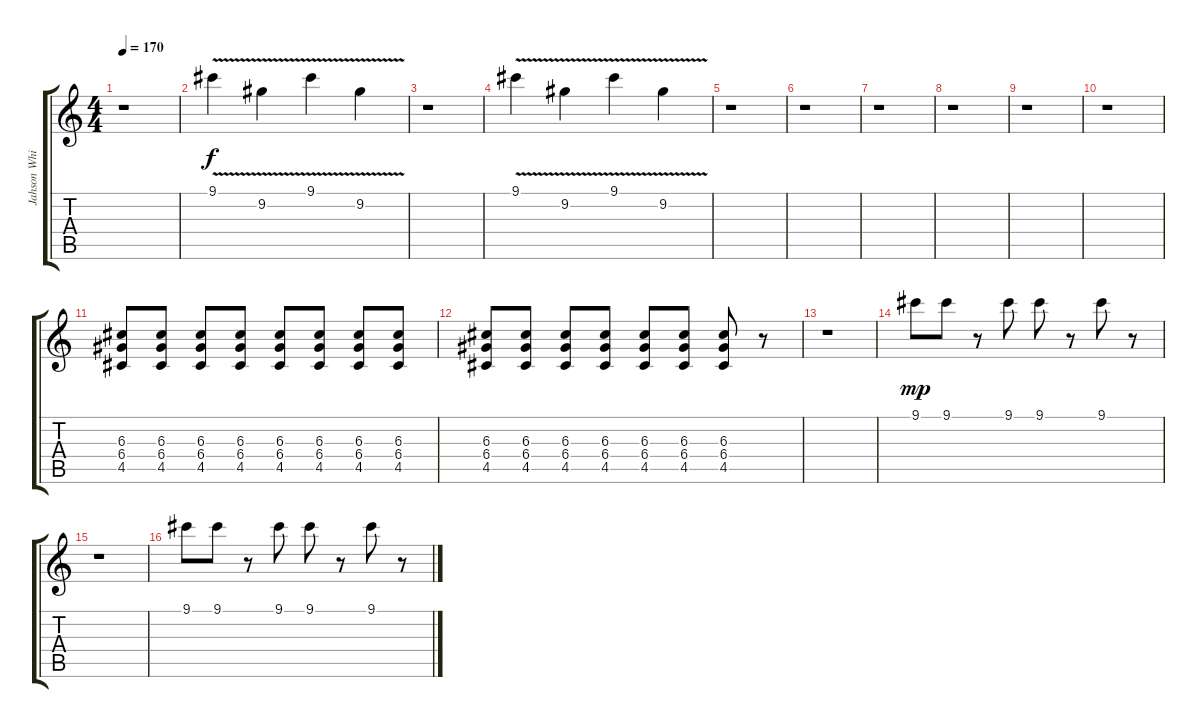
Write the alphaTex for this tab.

\track ("Jahson White" "Jahson Whi") {instrument distortionguitar}
\staff {score tabs}
\tuning (E4 B3 G3 D3 A2 E2) {hide}
\ts (4 4)
\tempo 170
\clef g2
\ks c
r.1{dy f} |
9.1{v}.4 9.2{v}.4 9.1{v}.4 9.2{v}.4 |
r.1 |
9.1{v}.4 9.2{v}.4 9.1{v}.4 9.2{v}.4 |
r.1 |
r.1 |
r.1 |
r.1 |
r.1 |
r.1 |
(6.3 6.4 4.5).8 (6.3 6.4 4.5).8 (6.3 6.4 4.5).8 (6.3 6.4 4.5).8 (6.3 6.4 4.5).8 (6.3 6.4 4.5).8 (6.3 6.4 4.5).8 (6.3 6.4 4.5).8 |
(6.3 6.4 4.5).8 (6.3 6.4 4.5).8 (6.3 6.4 4.5).8 (6.3 6.4 4.5).8 (6.3 6.4 4.5).8 (6.3 6.4 4.5).8 (6.3 6.4 4.5).8 r.8 |
r.1 |
9.1.8{dy mp} 9.1.8 r.8 9.1.8 9.1.8 r.8 9.1.8 r.8 |
r.1 |
9.1.8 9.1.8 r.8 9.1.8 9.1.8 r.8 9.1.8 r.8
